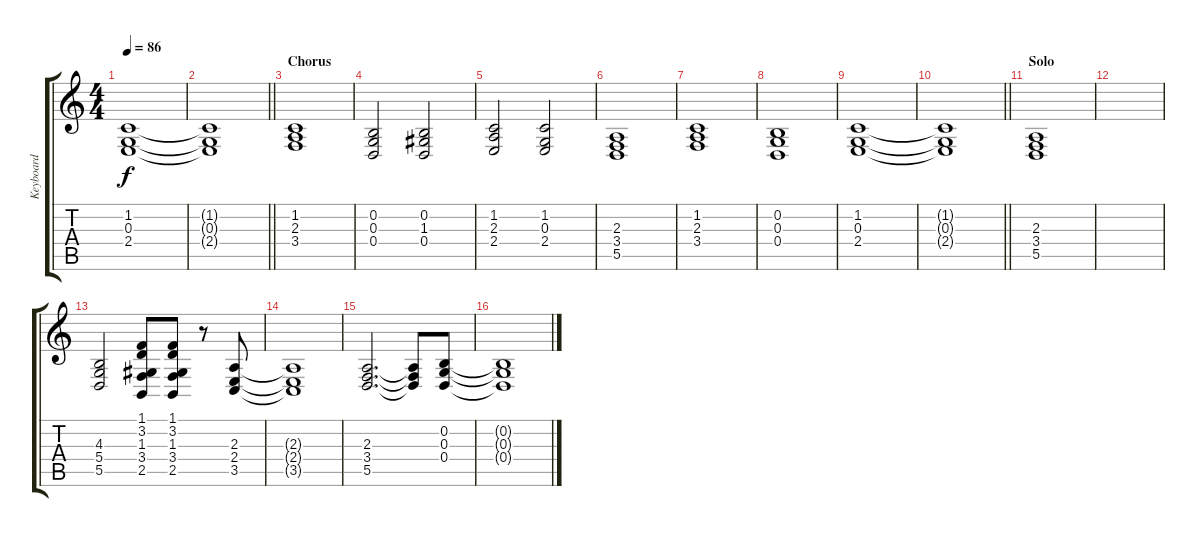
\track ("Keyboard" "Keyboard") {instrument drawbarorgan}
\staff {score tabs}
\tuning (E4 B3 G3 D3 A2 E2) {hide}
\ts (4 4)
\tempo 86
\clef g2
\ks c
(1.2 0.3 2.4).1{dy f} |
\barLineRight lightlight
(1.2{t} 0.3{t} 2.4{t}).1 |
\section ("" "Chorus")
(1.2 2.3 3.4).1 |
(0.2 0.3 0.4).2 (0.2 1.3 0.4).2 |
(1.2 2.3 2.4).2 (1.2 0.3 2.4).2 |
(2.3 3.4 5.5).1 |
(1.2 2.3 3.4).1 |
(0.2 0.3 0.4).1 |
(1.2 0.3 2.4).1 |
\barLineRight lightlight
(1.2{t} 0.3{t} 2.4{t}).1 |
\section ("" "Solo")
(2.3 3.4 5.5).1{instrument electricgrandpiano} |
|
(4.3 5.4 5.5).2 (1.1 3.2 1.3 3.4 2.5).8 (1.1 3.2 1.3 3.4 2.5).8 r.8 (2.3 2.4 3.5).8 |
(2.3{t} 2.4{t} 3.5{t}).1 |
(2.3 3.4 5.5).2{d} (2.3{t} 3.4{t} 5.5{t}).8 (0.2 0.3 0.4).8 |
(0.2{t} 0.3{t} 0.4{t}).1
